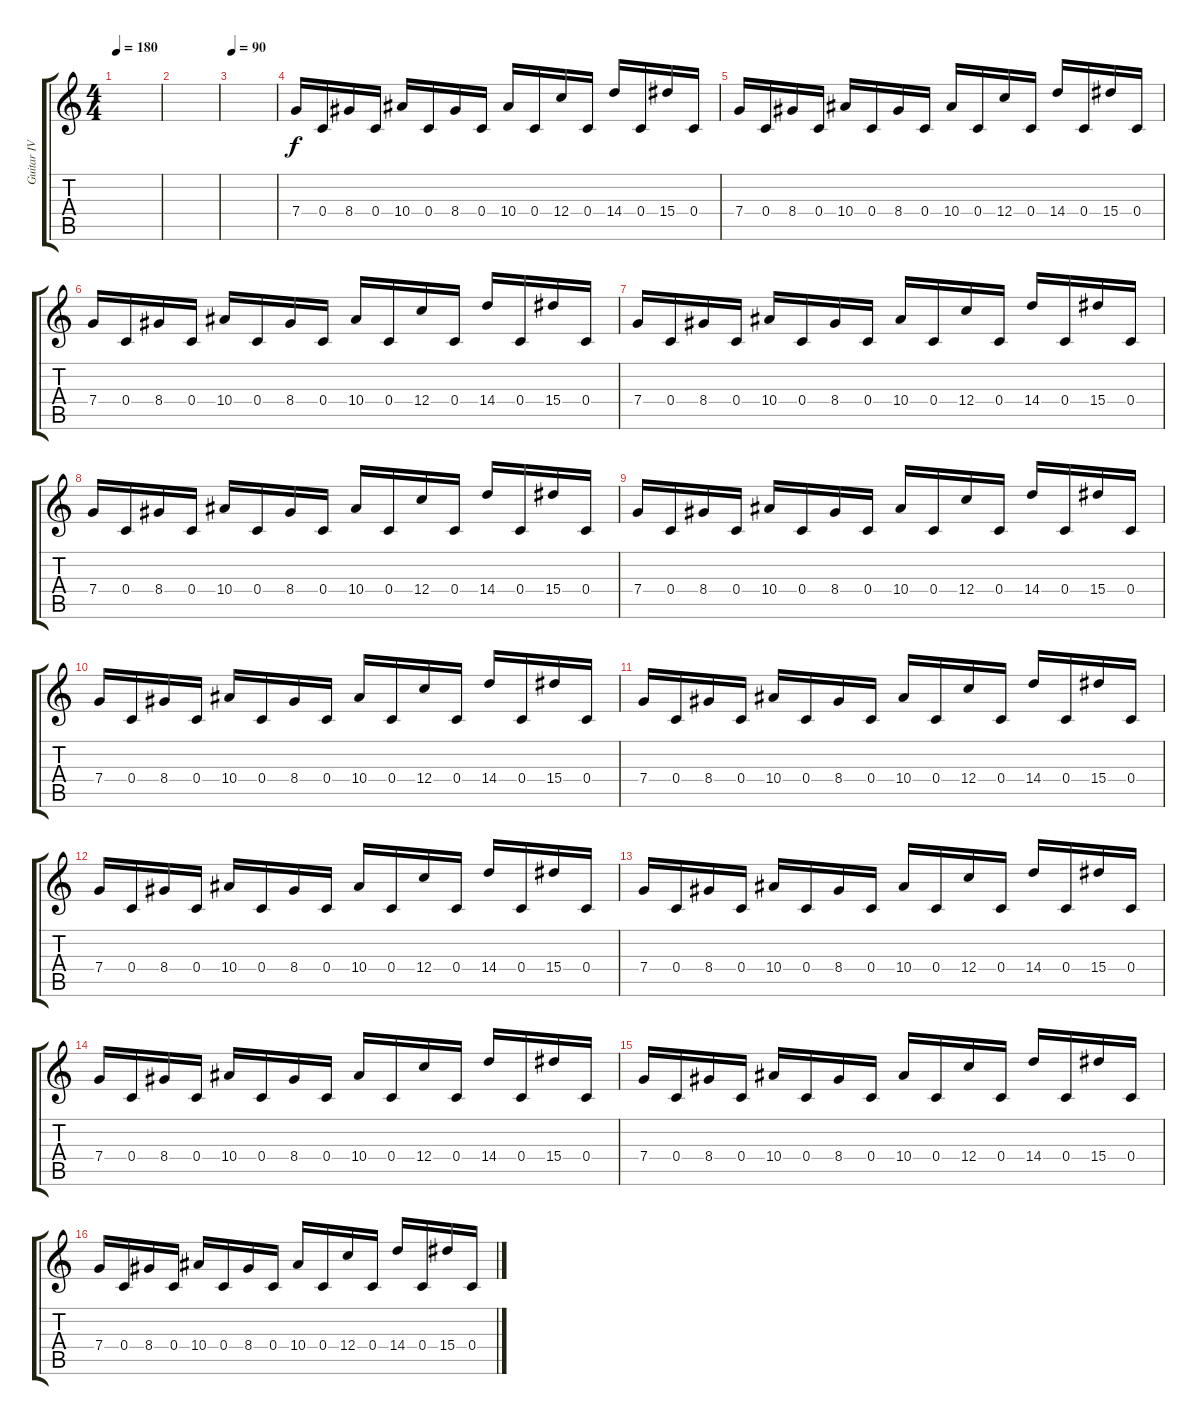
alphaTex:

\track ("Guitar IV" "Guitar IV") {instrument distortionguitar}
\staff {score tabs}
\tuning (D4 A3 F3 C3 G2 C2) {hide}
\ts (4 4)
\tempo 180
\clef g2
\ks c
|
|
\tempo 90
|
7.4.16 0.4.16 8.4.16 0.4.16 10.4.16 0.4.16 8.4.16 0.4.16 10.4.16 0.4.16 12.4.16 0.4.16 14.4.16 0.4.16 15.4.16 0.4.16 |
7.4.16 0.4.16 8.4.16 0.4.16 10.4.16 0.4.16 8.4.16 0.4.16 10.4.16 0.4.16 12.4.16 0.4.16 14.4.16 0.4.16 15.4.16 0.4.16 |
7.4.16 0.4.16 8.4.16 0.4.16 10.4.16 0.4.16 8.4.16 0.4.16 10.4.16 0.4.16 12.4.16 0.4.16 14.4.16 0.4.16 15.4.16 0.4.16 |
7.4.16 0.4.16 8.4.16 0.4.16 10.4.16 0.4.16 8.4.16 0.4.16 10.4.16 0.4.16 12.4.16 0.4.16 14.4.16 0.4.16 15.4.16 0.4.16 |
7.4.16 0.4.16 8.4.16 0.4.16 10.4.16 0.4.16 8.4.16 0.4.16 10.4.16 0.4.16 12.4.16 0.4.16 14.4.16 0.4.16 15.4.16 0.4.16 |
7.4.16 0.4.16 8.4.16 0.4.16 10.4.16 0.4.16 8.4.16 0.4.16 10.4.16 0.4.16 12.4.16 0.4.16 14.4.16 0.4.16 15.4.16 0.4.16 |
7.4.16 0.4.16 8.4.16 0.4.16 10.4.16 0.4.16 8.4.16 0.4.16 10.4.16 0.4.16 12.4.16 0.4.16 14.4.16 0.4.16 15.4.16 0.4.16 |
7.4.16 0.4.16 8.4.16 0.4.16 10.4.16 0.4.16 8.4.16 0.4.16 10.4.16 0.4.16 12.4.16 0.4.16 14.4.16 0.4.16 15.4.16 0.4.16 |
7.4.16 0.4.16 8.4.16 0.4.16 10.4.16 0.4.16 8.4.16 0.4.16 10.4.16 0.4.16 12.4.16 0.4.16 14.4.16 0.4.16 15.4.16 0.4.16 |
7.4.16 0.4.16 8.4.16 0.4.16 10.4.16 0.4.16 8.4.16 0.4.16 10.4.16 0.4.16 12.4.16 0.4.16 14.4.16 0.4.16 15.4.16 0.4.16 |
7.4.16 0.4.16 8.4.16 0.4.16 10.4.16 0.4.16 8.4.16 0.4.16 10.4.16 0.4.16 12.4.16 0.4.16 14.4.16 0.4.16 15.4.16 0.4.16 |
7.4.16 0.4.16 8.4.16 0.4.16 10.4.16 0.4.16 8.4.16 0.4.16 10.4.16 0.4.16 12.4.16 0.4.16 14.4.16 0.4.16 15.4.16 0.4.16 |
7.4.16 0.4.16 8.4.16 0.4.16 10.4.16 0.4.16 8.4.16 0.4.16 10.4.16 0.4.16 12.4.16 0.4.16 14.4.16 0.4.16 15.4.16 0.4.16
